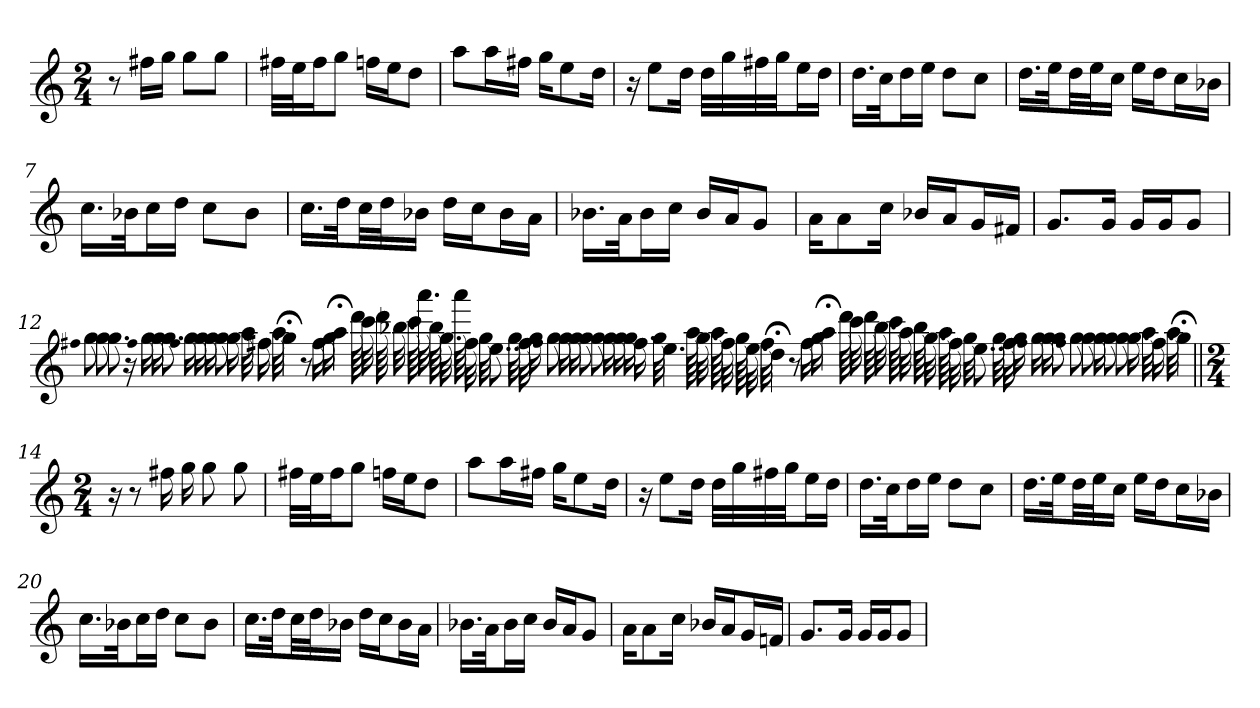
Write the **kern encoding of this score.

**kern
*part1
*staff1
*clefG2
*M2/4
=1
8r
16ff#\LL
16gg\JJ
8gg\L
8gg\J
=2
32ff#\LLL
32ee\J
16ff#\J
8gg\J
16ffn\LL
16ee\J
8dd\J
=3
8aa\L
16aa\L
16ff#\JJ
16gg\KL
8ee\
16dd\Jk
=4
16r
8ee\L
16dd\Jk
32dd\LLL
32gg\
32ff#\
32gg\JJ
16ee\L
16dd\JJ
=5
16.dd\LL
32cc\Jk
16dd\L
16ee\JJ
8dd\L
8cc\J
=6
16.dd\LL
32ee\Jk
32dd\LL
32ee\J
16cc\JJ
16ee\LL
16dd\J
16cc\L
16b-\JJ
=7
16.cc\LL
32b-\Jk
16cc\L
16dd\JJ
8cc\L
8b-\J
=8
16.cc\LL
32dd\Jk
32cc\LL
32dd\J
16b-\JJ
16dd\LL
16cc\J
16b-\L
16a\JJ
=9
16.b-\LL
32a\Jk
16b-\L
16cc\JJ
16b-/LL
16a/J
8g/J
=10
16a\KL
8a\
16cc\Jk
16b-/LL
16a/J
16g/L
16f#/JJ
=11
8.g/L
16g/Jk
16g/LL
16g/J
8g/J
=12
qff#
8gg
8gg
8.gg
16r
16ryy
qff#
16gg
16gg
8.gg
qff#
16gg
16gg
16gg
8gg
16.gg
32aa
16.ff#
32aa
4gg;<
8r
16ff#
16gg
4aa;<
64ddd
32.ccc
64ddd
32.bb-
64ccc
32.aaa
64bb-
32.gg
64aaa
32.ff#
32gg
8..ee
32gg
32ff#
16gg
qff#
8gg
16gg
16gg
8gg
8gg
16gg
16gg
16gg
16..ff#
32gg
4.ee
64aa
32.gg
64aa
32.ff#
64gg
32.ee
32ff#
4dd;<
8r
16ff#
16gg
4aa;<
64ddd
32.ccc
64ddd
32.bb-
64ccc
32.aa
64bb-
32.gg
64aa
32.ff#
32gg
8..ee
32gg
32ff#
16gg
qff#
16gg
16gg
8gg
qff#
8gg
8gg
16gg
8gg
8gg
16.gg
32aa
16.ff#
32aa
4gg;<
=14||
*M2/4
16r
8r
16ff#
16gg
8gg
8gg
=15
32ff#\LLL
32ee\J
16ff#\J
8gg\J
16ffn\LL
16ee\J
8dd\J
=16
8aa\L
16aa\L
16ff#\JJ
16gg\KL
8ee\
16dd\Jk
=17
16r
8ee\L
16dd\Jk
32dd\LLL
32gg\
32ff#\
32gg\JJ
16ee\L
16dd\JJ
=18
16.dd\LL
32cc\Jk
16dd\L
16ee\JJ
8dd\L
8cc\J
=19
16.dd\LL
32ee\Jk
32dd\LL
32ee\J
16cc\JJ
16ee\LL
16dd\J
16cc\L
16b-\JJ
=20
16.cc\LL
32b-\Jk
16cc\L
16dd\JJ
8cc\L
8b-\J
=21
16.cc\LL
32dd\Jk
32cc\LL
32dd\J
16b-\JJ
16dd\LL
16cc\J
16b-\L
16a\JJ
=22
16.b-\LL
32a\Jk
16b-\L
16cc\JJ
16b-/LL
16a/J
8g/J
=23
16a\KL
8a\
16cc\Jk
16b-/LL
16a/J
16g/L
16fn/JJ
=24
8.g/L
16g/Jk
16g/LL
16g/J
8g/J
=
*-
